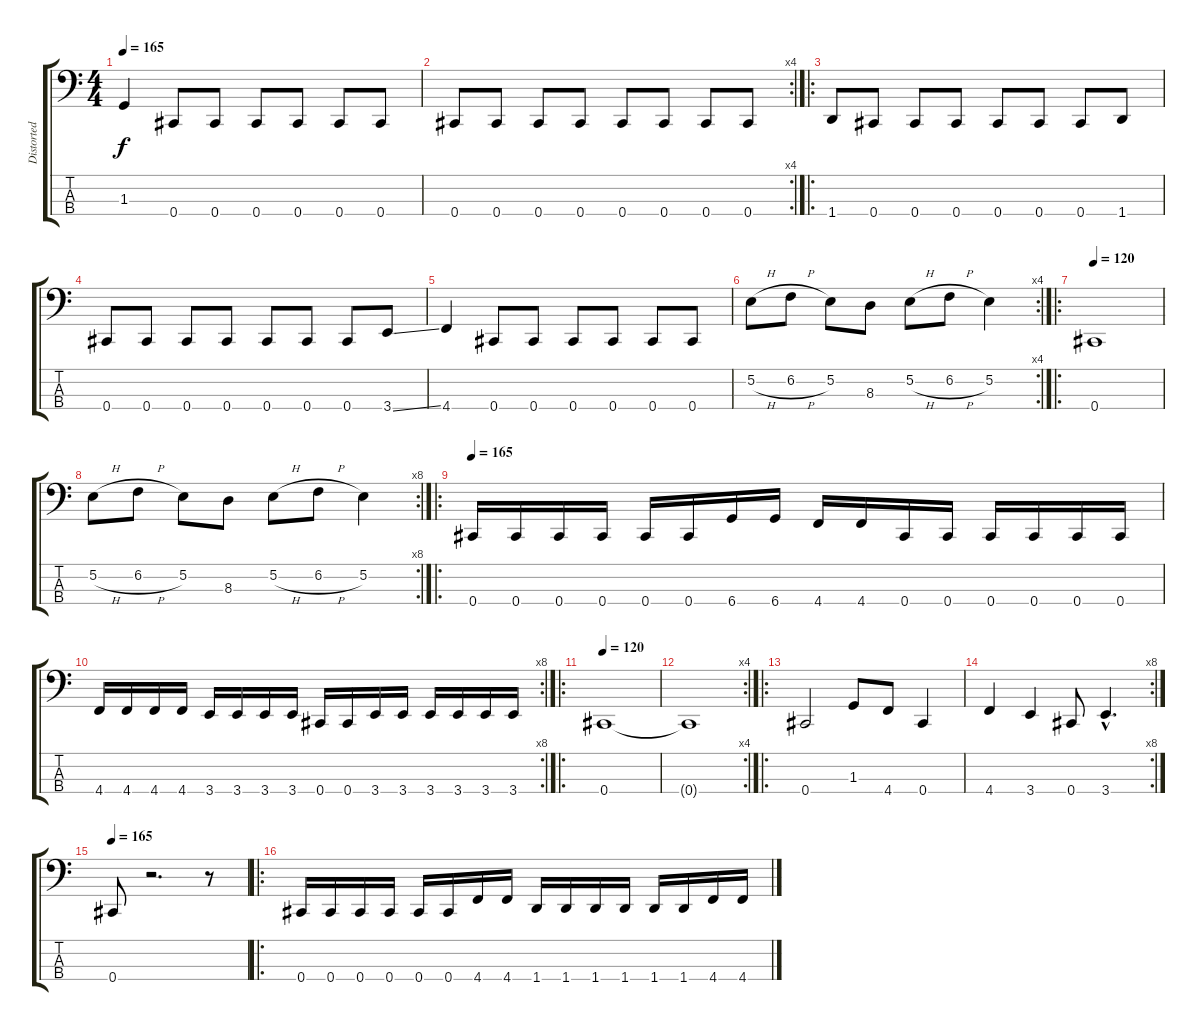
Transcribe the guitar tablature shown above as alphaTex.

\track ("Distorted Bass" "Distorted ") {instrument distortionguitar}
\staff {score tabs}
\tuning (E2 B1 Gb1 Db1) {hide}
\ts (4 4)
\tempo 165
\clef f4
\ks c
1.3.4{dy f instrument distortionguitar} 0.4.8 0.4.8 0.4.8 0.4.8 0.4.8 0.4.8 |
\rc 4
0.4.8 0.4.8 0.4.8 0.4.8 0.4.8 0.4.8 0.4.8 0.4.8 |
\ro
1.4.8 0.4.8 0.4.8 0.4.8 0.4.8 0.4.8 0.4.8 1.4.8 |
0.4.8 0.4.8 0.4.8 0.4.8 0.4.8 0.4.8 0.4.8 3.4{ss}.8 |
4.4.4 0.4.8 0.4.8 0.4.8 0.4.8 0.4.8 0.4.8 |
\rc 4
5.2{h}.8 6.2{h}.8 5.2.8 8.3.8 5.2{h}.8 6.2{h}.8 5.2.4 |
\ro
\tempo 120
0.4.1 |
\rc 8
5.2{h}.8 6.2{h}.8 5.2.8 8.3.8 5.2{h}.8 6.2{h}.8 5.2.4 |
\ro
\tempo 165
0.4.16 0.4.16 0.4.16 0.4.16 0.4.16 0.4.16 6.4.16 6.4.16 4.4.16 4.4.16 0.4.16 0.4.16 0.4.16 0.4.16 0.4.16 0.4.16 |
\rc 8
4.4.16 4.4.16 4.4.16 4.4.16 3.4.16 3.4.16 3.4.16 3.4.16 0.4.16 0.4.16 3.4.16 3.4.16 3.4.16 3.4.16 3.4.16 3.4.16 |
\ro
\tempo 120
0.4.1 |
\rc 4
0.4{t}.1 |
\ro
0.4.2 1.3.8 4.4.8 0.4.4 |
\rc 8
4.4.4 3.4.4 0.4.8 3.4{hac}.4{d} |
\tempo 165
0.4.8 r.2{d} r.8 |
\ro
0.4.16 0.4.16 0.4.16 0.4.16 0.4.16 0.4.16 4.4.16 4.4.16 1.4.16 1.4.16 1.4.16 1.4.16 1.4.16 1.4.16 4.4.16 4.4.16
